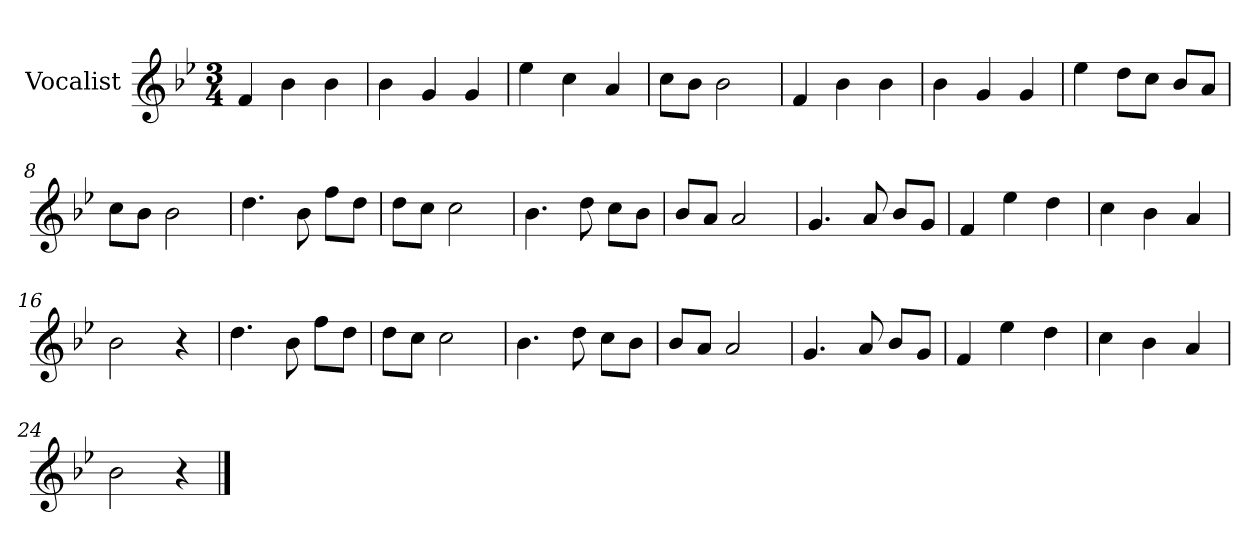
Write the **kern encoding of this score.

**kern
*part1
*staff1
*I"Vocalist
*k[b-e-]
*B-:
*M3/4
=1
4f
4b-
4b-
=2
4b-
4g
4g
=3
4ee-
4cc
4a
=4
8ccL
8b-J
2b-
=5
4f
4b-
4b-
=6
4b-
4g
4g
=7
4ee-
8ddL
8ccJ
8b-L
8aJ
=8
8ccL
8b-J
2b-
=9
4.dd
8b-
8ffL
8ddJ
=10
8ddL
8ccJ
2cc
=11
4.b-
8dd
8ccL
8b-J
=12
8b-L
8aJ
2a
=13
4.g
8a
8b-L
8gJ
=14
4f
4ee-
4dd
=15
4cc
4b-
4a
=16
2b-
4r
=17
4.dd
8b-
8ffL
8ddJ
=18
8ddL
8ccJ
2cc
=19
4.b-
8dd
8ccL
8b-J
=20
8b-L
8aJ
2a
=21
4.g
8a
8b-L
8gJ
=22
4f
4ee-
4dd
=23
4cc
4b-
4a
=24
2b-
4r
==
*-
